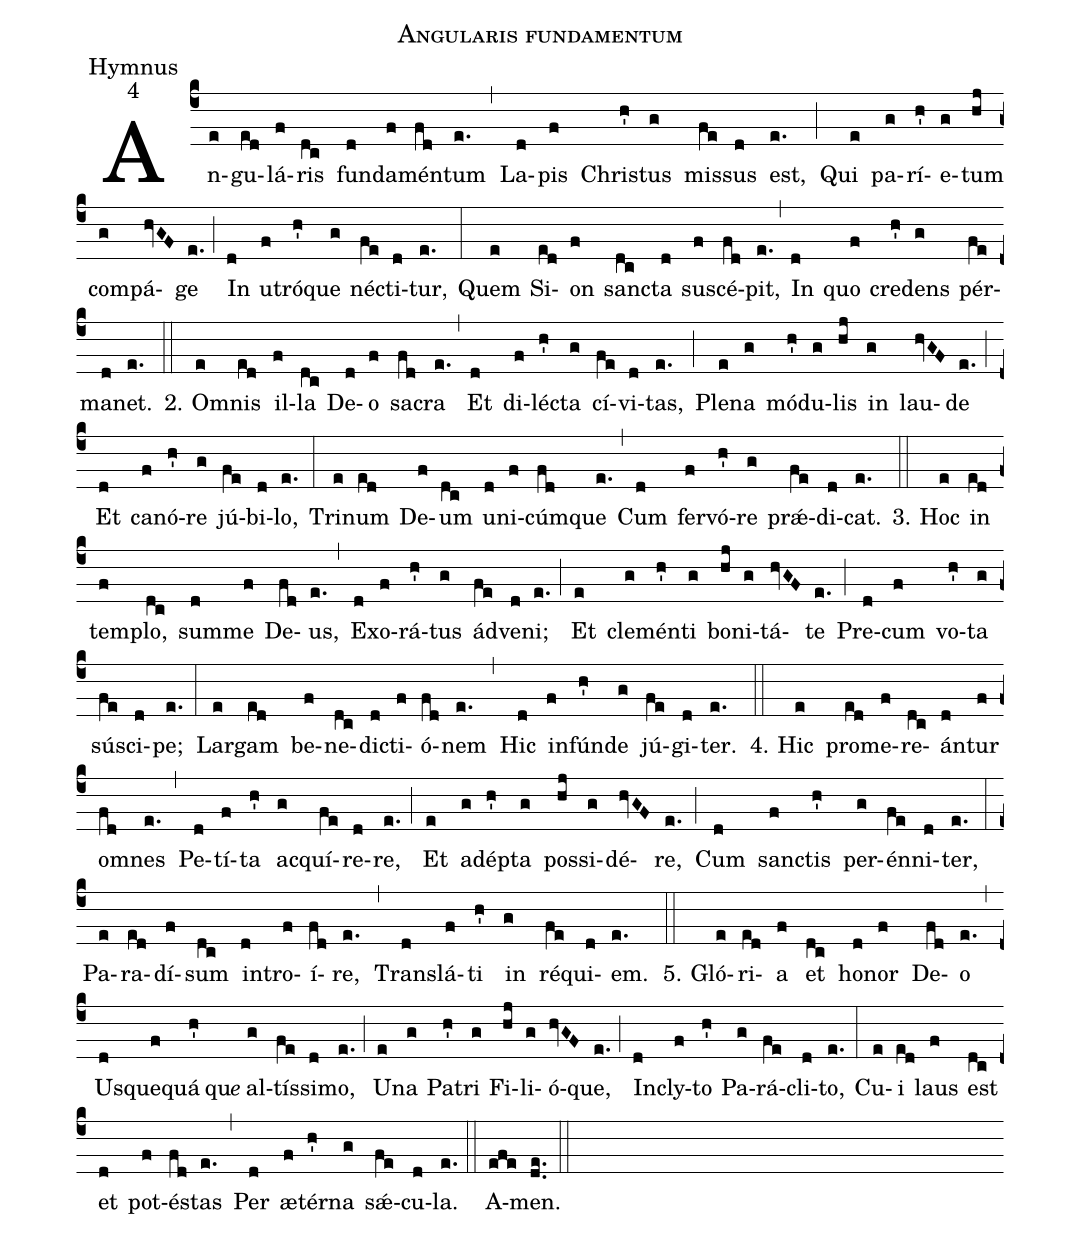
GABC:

name:Angularis fundamentum;
office-part:Hymnus;
mode:4;
%%
(c4)An(e)gu(ed)lá(f)ris(dc) fun(d)da(f)mén(fd)tum(e.) (,)
La(d)pis(f) Chris(h')tus(g) mis(fe)sus(d) est,(e.) (;)
Qui(e) pa(g)rí(h')e(g)tum(hj) com(g)pá(hvGF)ge(e.) (;)
In(d) u(f)tró(h')que(g) néc(fe)ti(d)tur,(e.) (:)
Quem(e) Si(ed)on(f) sanc(dc)ta(d) su(f)scé(fd)pit,(e.) (,)
In(d) quo(f) cre(h')dens(g) pér(fe)ma(d)net.(e.) (::)

2. Om(e)nis(ed) il(f)la(dc) De(d)o(f) sa(fd)cra(e.) (,)
Et(d) di(f)léc(h')ta(g) cí(fe)vi(d)tas,(e.) (;)
Ple(e)na(g) mó(h')du(g)lis(hj) in(g) lau(hvGF)de(e.) (;)
Et(d) ca(f)nó(h')re(g) jú(fe)bi(d)lo,(e.) (:)
Tri(e)num(ed) De(f)um(dc) u(d)ni(f)cúm(fd)que(e.) (,)
Cum(d) fer(f)vó(h')re(g) prǽ(fe)di(d)cat.(e.) (::)

3. Hoc(e) in(ed) tem(f)plo,(dc) sum(d)me(f) De(fd)us,(e.) (,)
Ex(d)o(f)rá(h')tus(g) ád(fe)ve(d)ni;(e.) (;)
Et(e) cle(g)mén(h')ti(g) bo(hj)ni(g)tá(hvGF)te(e.) (;)
Pre(d)cum(f) vo(h')ta(g) sú(fe)sci(d)pe;(e.) (:)
Lar(e)gam(ed) be(f)ne(dc)dic(d)ti(f)ó(fd)nem(e.) (,)
Hic(d) in(f)fún(h')de(g) jú(fe)gi(d)ter.(e.) (::)

4. Hic(e) pro(ed)me(f)re(dc)án(d)tur(f) om(fd)nes(e.) (,)
Pe(d)tí(f)ta(h') ac(g)quí(fe)re(d)re,(e.) (;)
Et(e) ad(g)ép(h')ta(g) pos(hj)si(g)dé(hvGF)re,(e.) (;)
Cum(d) sanc(f)tis(h') per(g)én(fe)ni(d)ter,(e.) (:)
Pa(e)ra(ed)dí(f)sum(dc) in(d)tro(f)í(fd)re,(e.) (,)
Trans(d)lá(f)ti(h') in(g) ré(fe)qui(d)em.(e.) (::)

5. Gló(e)ri(ed)a(f) et(dc) ho(d)nor(f) De(fd)o(e.) (,)
Us(d)que(f)quá(h')qu<i>e</i>() al(g)tís(fe)si(d)mo,(e.) (;)
U(e)na(g) Pa(h')tri(g) Fi(hj)li(g)ó(hvGF)que,(e.) (;)
In(d)cly(f)to(h') Pa(g)rá(fe)cli(d)to,(e.) (:)
Cu(e)i(ed) laus(f) est(dc) et(d) pot(f)és(fd)tas(e.) (,)
Per(d) æ(f)tér(h')na(g) sǽ(fe)cu(d)la.(e.) (::)
A(efe)men.(de..) (::)
